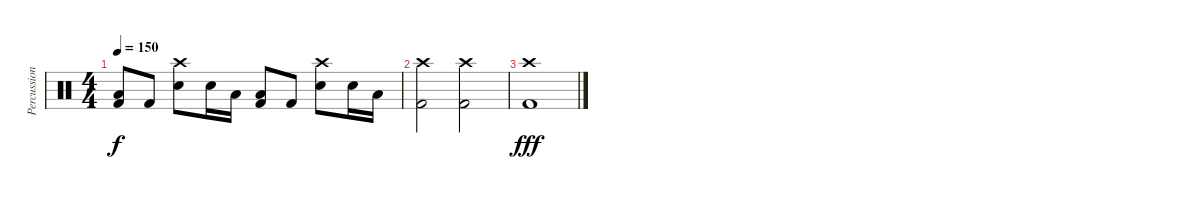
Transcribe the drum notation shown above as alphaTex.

\track ("Percussions" "Percussion") {instrument percussion}
\staff {score}
\articulation defaults
\ts (4 4)
\tempo 150
\clef neutral
\ks c
("Low Floor Tom (hit)" "Kick (hit) 2").8{dy f} "Kick (hit) 2".8 ("Crash high (hit)" "Snare (hit) 2").8 "Snare (hit) 2".16 "Low Tom (hit)".16 ("Low Floor Tom (hit)" "Kick (hit) 2").8 "Kick (hit) 2".8 ("Crash high (hit)" "Snare (hit) 2").8 "Snare (hit) 2".16 "Low Tom (hit)".16 |
("Crash high (hit)" "Kick (hit) 2").2 ("Crash high (hit)" "Kick (hit) 2").2 |
("Crash high (hit)" "Kick (hit) 2").1{dy fff}
